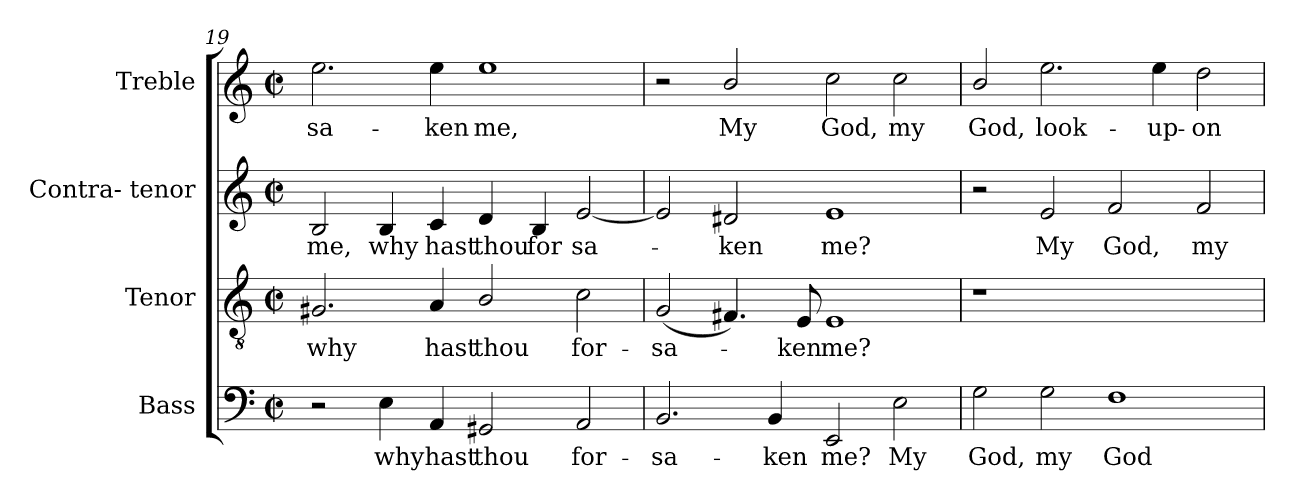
**kern	**text	**kern	**text	**kern	**text	**kern	**text
*part4	*part4	*part3	*part3	*part2	*part2	*part1	*part1
*staff4	*staff4	*staff3	*staff3	*staff2	*staff2	*staff1	*staff1
*I"Bass	*	*I"Tenor	*	*I"Contra- tenor	*	*I"Treble	*
*I'B.	*	*I'T.	*	*	*	*	*
*clefF4	*	*clefGv2	*	*clefG2	*	*clefG2	*
*	*	*ITrd7c12	*	*	*	*	*
*k[]	*	*k[]	*	*k[]	*	*k[]	*
*C:	*	*C:	*	*C:	*	*C:	*
*M2/2	*	*M2/2	*	*M2/2	*	*M2/2	*
*met(c|)	*	*met(c|)	*	*met(c|)	*	*met(c|)	*
=19	=19	=19	=19	=19	=19	=19	=19
!	!	!	!LO:LY:b:color=#000000	!	!	!	!
!	!	!	!	!	!LO:LY:b:color=#000000	!	!
!	!	!	!	!	!	!	!LO:LY:b:color=#000000
2r	.	2.GG#Xi/	why	2Bi/	me,	2.eei\	-sa-
!	!LO:LY:b:color=#000000	!	!	!	!	!	!
!	!	!	!	!	!LO:LY:b:color=#000000	!	!
4Ei\	why	.	.	4Bi/	why	.	.
!	!LO:LY:b:color=#000000	!	!	!	!	!	!
!	!	!	!LO:LY:b:color=#000000	!	!	!	!
!	!	!	!	!	!LO:LY:b:color=#000000	!	!
!	!	!	!	!	!	!	!LO:LY:b:color=#000000
4AAi/	hast	4AAi/	hast	4ci/	hast	4eei\	-ken
!	!LO:LY:b:color=#000000	!	!	!	!	!	!
!	!	!	!LO:LY:b:color=#000000	!	!	!	!
!	!	!	!	!	!LO:LY:b:color=#000000	!	!
!	!	!	!	!	!	!	!LO:LY:b:color=#000000
2GG#Xi/	thou	2BBi/	thou	4di/	thou	1eei	me,
!	!	!	!	!	!LO:LY:b:color=#000000	!	!
.	.	.	.	4Bi/	for	.	.
!	!LO:LY:b:color=#000000	!	!	!	!	!	!
!	!	!	!LO:LY:b:color=#000000	!	!	!	!
!	!	!	!	!	!LO:LY:b:color=#000000	!	!
2AAi/	for-	2Ci\	for-	[2ei/	sa-	.	.
=20	=20	=20	=20	=20	=20	=20	=20
!	!LO:LY:b:color=#000000	!	!	!	!	!	!
!	!	!	!LO:LY:b:color=#000000	!	!	!	!
2.BBi/	-sa-	(2GGi/	-sa-	2ei/]	.	2r	.
!	!	!	!	!	!LO:LY:b:color=#000000	!	!
!	!	!	!	!	!	!	!LO:LY:b:color=#000000
.	.	4.FF#Xi/)	.	2d#Xi/	-ken	2bi/	My
!	!LO:LY:b:color=#000000	!	!	!	!	!	!
4BBi/	-ken	.	.	.	.	.	.
!	!	!	!LO:LY:b:color=#000000	!	!	!	!
.	.	8EEi/	-ken	.	.	.	.
!	!LO:LY:b:color=#000000	!	!	!	!	!	!
!	!	!	!LO:LY:b:color=#000000	!	!	!	!
!	!	!	!	!	!LO:LY:b:color=#000000	!	!
!	!	!	!	!	!	!	!LO:LY:b:color=#000000
2EEi/	me?	1EEi	me?	1ei	me?	2cci\	God,
!	!LO:LY:b:color=#000000	!	!	!	!	!	!
!	!	!	!	!	!	!	!LO:LY:b:color=#000000
2Ei\	My	.	.	.	.	2cci\	my
!!LO:PB:g=z
=21	=21	=21	=21	=21	=21	=21	=21
!	!LO:LY:b:color=#000000	!LO:N:vis=1	!	!	!	!	!
!	!	!	!	!	!	!	!LO:LY:b:color=#000000
2Gi\	God,	1r	.	2r	.	2bi/	God,
!	!LO:LY:b:color=#000000	!	!	!	!	!	!
!	!	!	!	!	!LO:LY:b:color=#000000	!	!
!	!	!	!	!	!	!	!LO:LY:b:color=#000000
2Gi\	my	.	.	2ei/	My	2.eei\	look-
!	!LO:LY:b:color=#000000	!	!	!	!	!	!
!	!	!	!	!	!LO:LY:b:color=#000000	!	!
1Fi	God	1ryy	.	2fi/	God,	.	.
!	!	!	!	!	!	!	!LO:LY:b:color=#000000
.	.	.	.	.	.	4eei\	-up-
!	!	!	!	!	!LO:LY:b:color=#000000	!	!
!	!	!	!	!	!	!	!LO:LY:b:color=#000000
.	.	.	.	2fi/	my	2ddi\	-on
=	=	=	=	=	=	=	=
*-	*-	*-	*-	*-	*-	*-	*-
